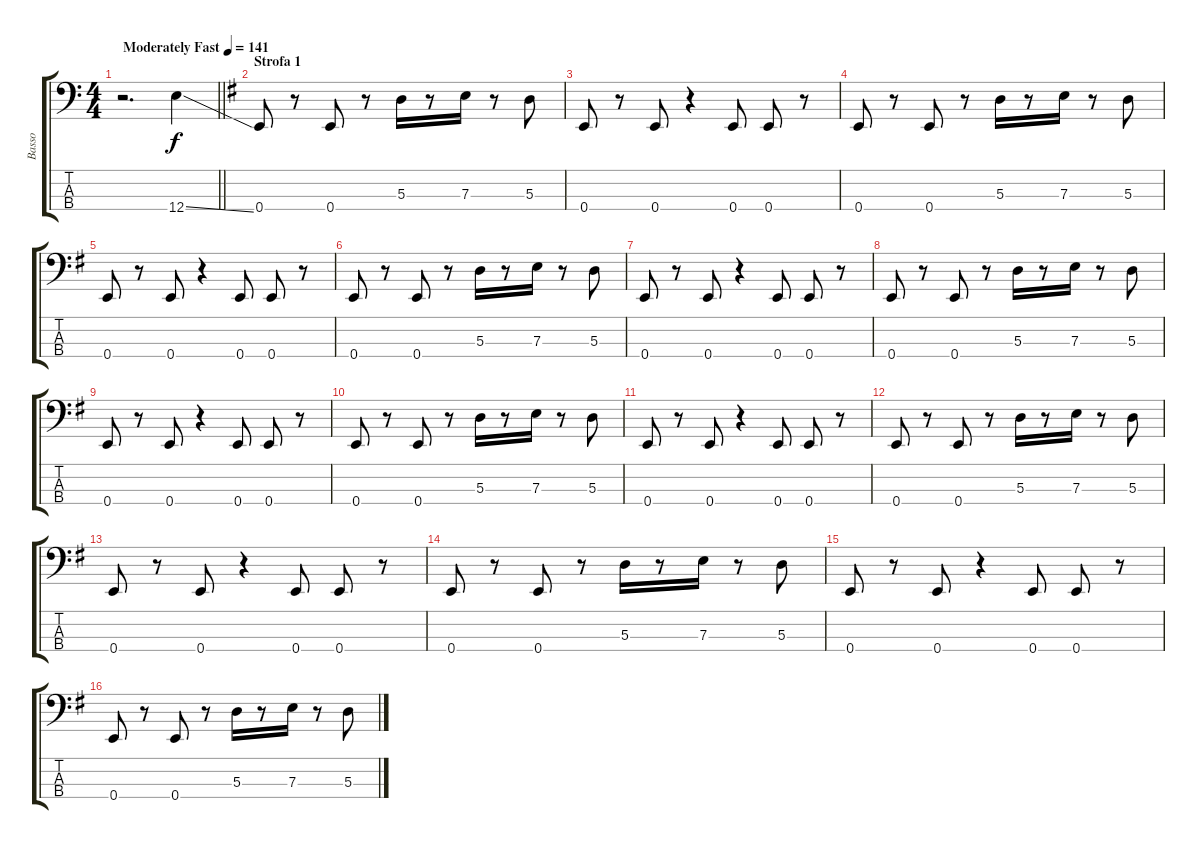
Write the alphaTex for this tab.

\track ("Basso" "Basso") {instrument electricbassfinger}
\staff {score tabs}
\tuning (G2 D2 A1 E1) {hide}
\ts (4 4)
\tempo (141 "Moderately Fast")
\clef f4
\barLineRight lightlight
\ks c
r.2{d dy f instrument electricbassfinger} 12.4{ss}.4 |
\section ("" "Strofa 1")
\ks eminor
0.4.8 r.8 0.4.8 r.8 5.3.16 r.8 7.3.16 r.8 5.3.8 |
0.4.8 r.8 0.4.8 r.4 0.4.8 0.4.8 r.8 |
0.4.8 r.8 0.4.8 r.8 5.3.16 r.8 7.3.16 r.8 5.3.8 |
0.4.8 r.8 0.4.8 r.4 0.4.8 0.4.8 r.8 |
0.4.8 r.8 0.4.8 r.8 5.3.16 r.8 7.3.16 r.8 5.3.8 |
0.4.8 r.8 0.4.8 r.4 0.4.8 0.4.8 r.8 |
0.4.8 r.8 0.4.8 r.8 5.3.16 r.8 7.3.16 r.8 5.3.8 |
0.4.8 r.8 0.4.8 r.4 0.4.8 0.4.8 r.8 |
0.4.8 r.8 0.4.8 r.8 5.3.16 r.8 7.3.16 r.8 5.3.8 |
0.4.8 r.8 0.4.8 r.4 0.4.8 0.4.8 r.8 |
0.4.8 r.8 0.4.8 r.8 5.3.16 r.8 7.3.16 r.8 5.3.8 |
0.4.8 r.8 0.4.8 r.4 0.4.8 0.4.8 r.8 |
0.4.8 r.8 0.4.8 r.8 5.3.16 r.8 7.3.16 r.8 5.3.8 |
0.4.8 r.8 0.4.8 r.4 0.4.8 0.4.8 r.8 |
0.4.8 r.8 0.4.8 r.8 5.3.16 r.8 7.3.16 r.8 5.3.8
